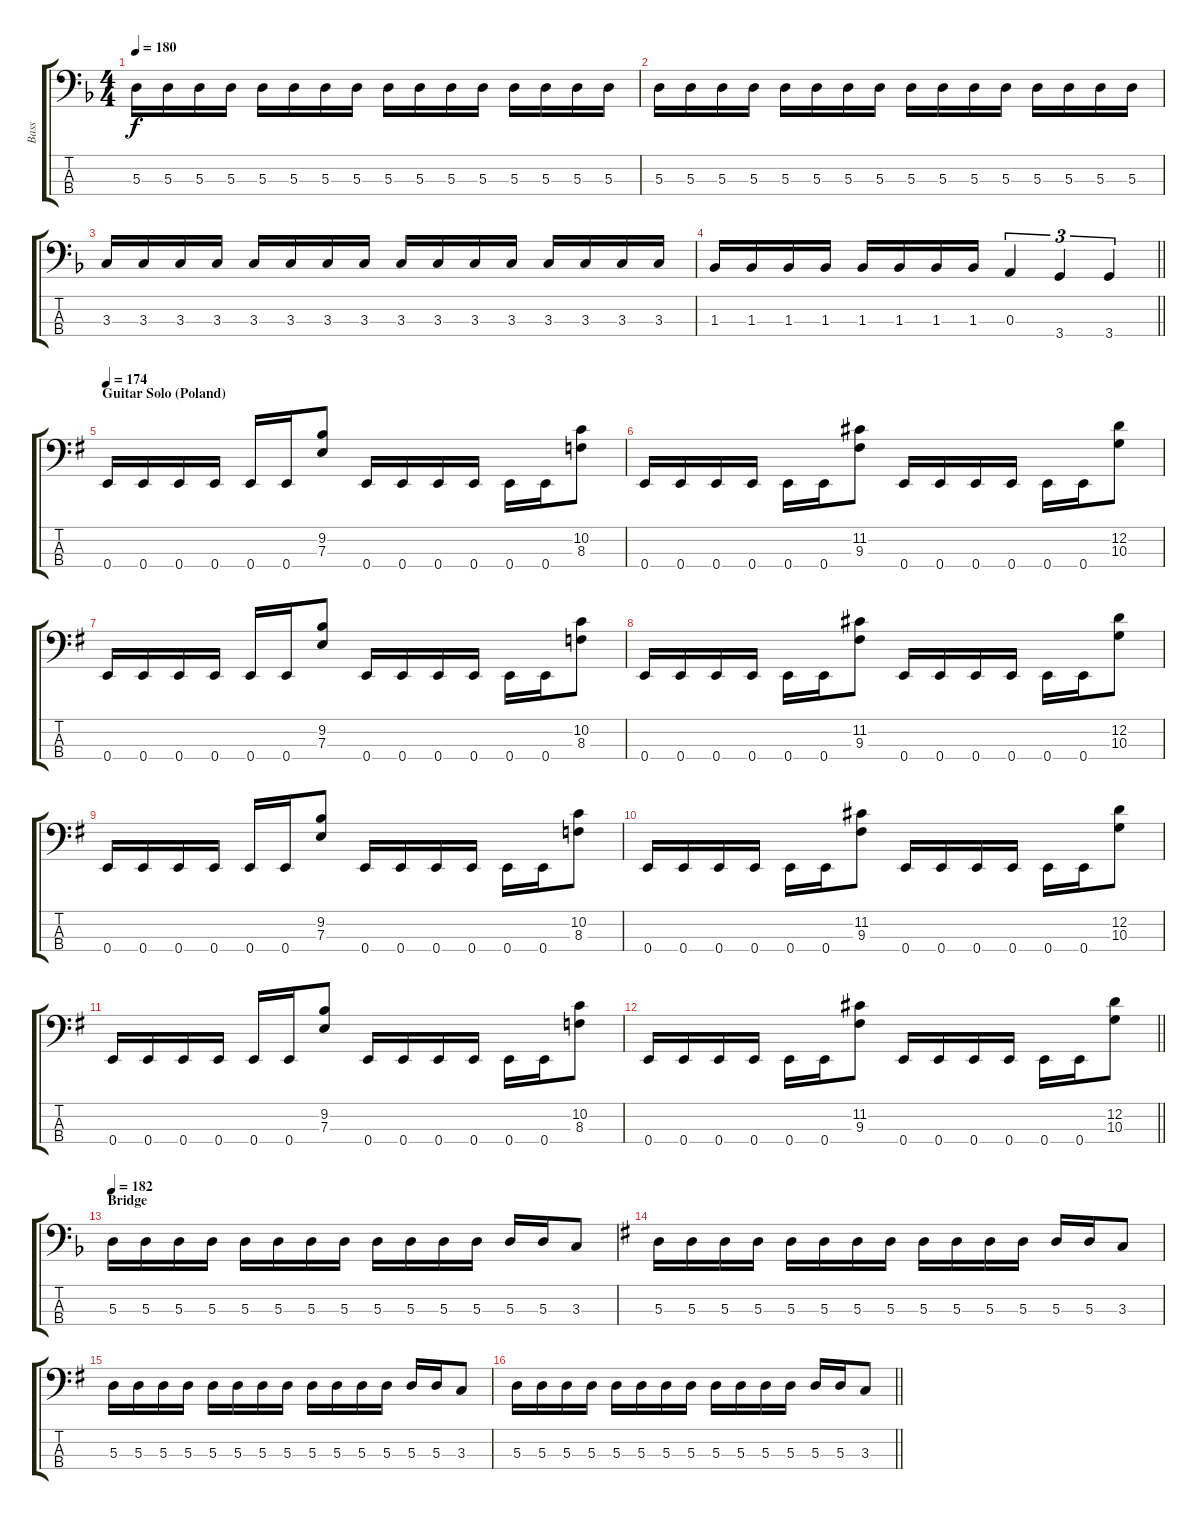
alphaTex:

\track ("Bass" "Bass") {instrument electricbasspick}
\staff {score tabs}
\tuning (G2 D2 A1 E1) {hide}
\ts (4 4)
\tempo 180
\clef f4
\ks dminor
5.3.16{dy f} 5.3.16 5.3.16 5.3.16 5.3.16 5.3.16 5.3.16 5.3.16 5.3.16 5.3.16 5.3.16 5.3.16 5.3.16 5.3.16 5.3.16 5.3.16 |
5.3.16 5.3.16 5.3.16 5.3.16 5.3.16 5.3.16 5.3.16 5.3.16 5.3.16 5.3.16 5.3.16 5.3.16 5.3.16 5.3.16 5.3.16 5.3.16 |
\ks f
3.3.16 3.3.16 3.3.16 3.3.16 3.3.16 3.3.16 3.3.16 3.3.16 3.3.16 3.3.16 3.3.16 3.3.16 3.3.16 3.3.16 3.3.16 3.3.16 |
\barLineRight lightlight
1.3.16 1.3.16 1.3.16 1.3.16 1.3.16 1.3.16 1.3.16 1.3.16 0.3.4{tu (3 2)} 3.4.4{tu (3 2)} 3.4.4{tu (3 2)} |
\section ("" "Guitar Solo (Poland)")
\tempo 174
\ks g
0.4.16 0.4.16 0.4.16 0.4.16 0.4.16 0.4.16 (9.2 7.3).8 0.4.16 0.4.16 0.4.16 0.4.16 0.4.16 0.4.16 (10.2 8.3).8 |
0.4.16 0.4.16 0.4.16 0.4.16 0.4.16 0.4.16 (11.2 9.3).8 0.4.16 0.4.16 0.4.16 0.4.16 0.4.16 0.4.16 (12.2 10.3).8 |
0.4.16 0.4.16 0.4.16 0.4.16 0.4.16 0.4.16 (9.2 7.3).8 0.4.16 0.4.16 0.4.16 0.4.16 0.4.16 0.4.16 (10.2 8.3).8 |
0.4.16 0.4.16 0.4.16 0.4.16 0.4.16 0.4.16 (11.2 9.3).8 0.4.16 0.4.16 0.4.16 0.4.16 0.4.16 0.4.16 (12.2 10.3).8 |
0.4.16 0.4.16 0.4.16 0.4.16 0.4.16 0.4.16 (9.2 7.3).8 0.4.16 0.4.16 0.4.16 0.4.16 0.4.16 0.4.16 (10.2 8.3).8 |
0.4.16 0.4.16 0.4.16 0.4.16 0.4.16 0.4.16 (11.2 9.3).8 0.4.16 0.4.16 0.4.16 0.4.16 0.4.16 0.4.16 (12.2 10.3).8 |
0.4.16 0.4.16 0.4.16 0.4.16 0.4.16 0.4.16 (9.2 7.3).8 0.4.16 0.4.16 0.4.16 0.4.16 0.4.16 0.4.16 (10.2 8.3).8 |
\barLineRight lightlight
0.4.16 0.4.16 0.4.16 0.4.16 0.4.16 0.4.16 (11.2 9.3).8 0.4.16 0.4.16 0.4.16 0.4.16 0.4.16 0.4.16 (12.2 10.3).8 |
\section ("" "Bridge")
\tempo 182
\ks f
5.3.16 5.3.16 5.3.16 5.3.16 5.3.16 5.3.16 5.3.16 5.3.16 5.3.16 5.3.16 5.3.16 5.3.16 5.3.16 5.3.16 3.3.8 |
\ks eminor
5.3.16 5.3.16 5.3.16 5.3.16 5.3.16 5.3.16 5.3.16 5.3.16 5.3.16 5.3.16 5.3.16 5.3.16 5.3.16 5.3.16 3.3.8 |
5.3.16 5.3.16 5.3.16 5.3.16 5.3.16 5.3.16 5.3.16 5.3.16 5.3.16 5.3.16 5.3.16 5.3.16 5.3.16 5.3.16 3.3.8 |
\barLineRight lightlight
5.3.16 5.3.16 5.3.16 5.3.16 5.3.16 5.3.16 5.3.16 5.3.16 5.3.16 5.3.16 5.3.16 5.3.16 5.3.16 5.3.16 3.3.8
